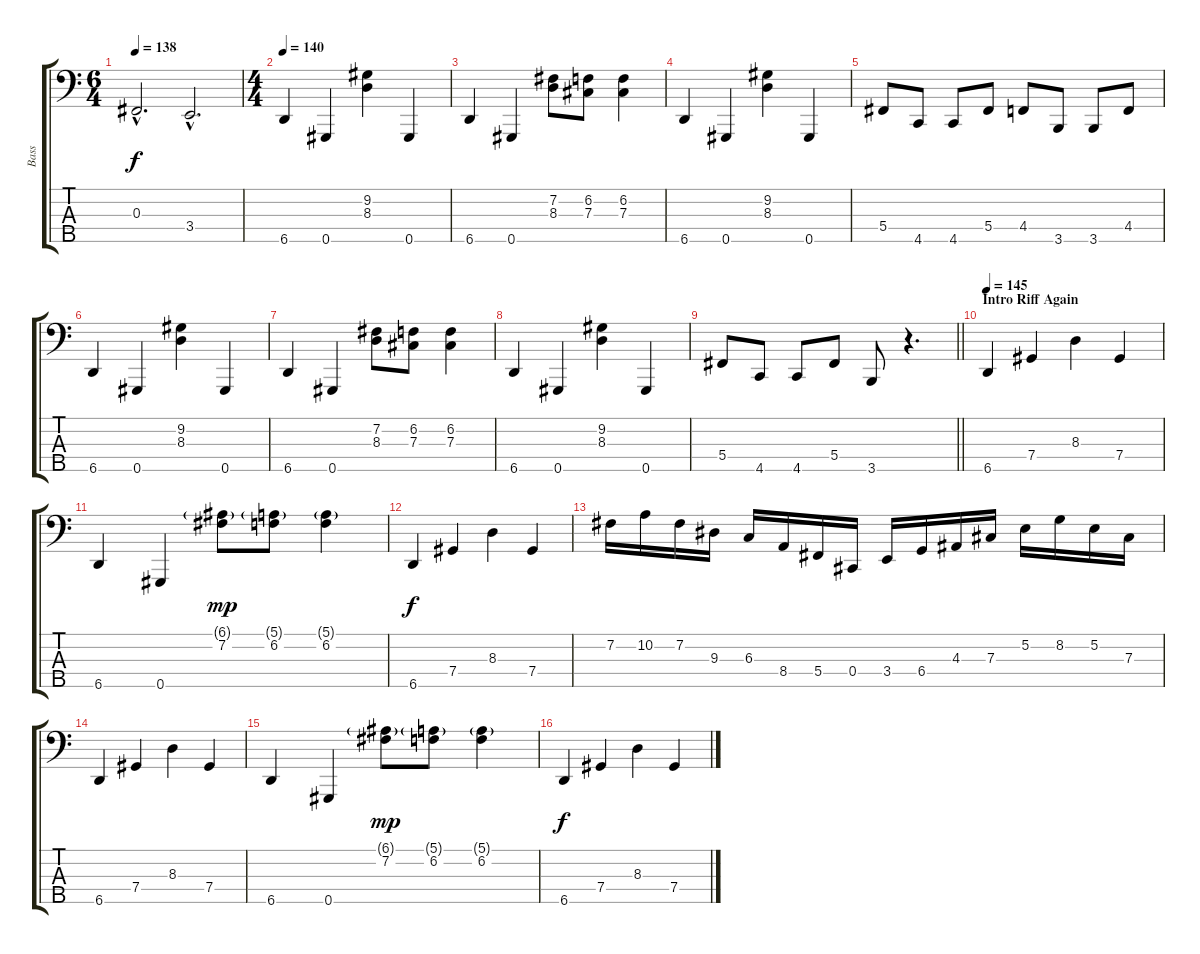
\track ("Bass" "Bass") {instrument electricbassfinger}
\staff {score tabs}
\tuning (E2 B1 Gb1 Db1 Ab0) {hide}
\ts (6 4)
\tempo 138
\clef f4
\ks c
0.3{hac}.2{d dy f} 3.4{hac}.2{d} |
\ts (4 4)
\tempo 140
6.5.4 0.5.4 (9.2 8.3).4 0.5.4 |
6.5.4 0.5.4 (7.2 8.3).8 (6.2 7.3).8 (6.2 7.3).4 |
6.5.4 0.5.4 (9.2 8.3).4 0.5.4 |
5.4.8 4.5.8 4.5.8 5.4.8 4.4.8 3.5.8 3.5.8 4.4.8 |
6.5.4 0.5.4 (9.2 8.3).4 0.5.4 |
6.5.4 0.5.4 (7.2 8.3).8 (6.2 7.3).8 (6.2 7.3).4 |
6.5.4 0.5.4 (9.2 8.3).4 0.5.4 |
\barLineRight lightlight
5.4.8 4.5.8 4.5.8 5.4.8 3.5.8 r.4{d} |
\section ("" "Intro Riff Again")
\tempo 145
6.5.4 7.4.4 8.3.4 7.4.4 |
6.5.4 0.5.4 (6.1{g} 7.2).8{dy mp} (5.1{g} 6.2).8 (5.1{g} 6.2).4 |
6.5.4{dy f} 7.4.4 8.3.4 7.4.4 |
7.2.16 10.2.16 7.2.16 9.3.16 6.3.16 8.4.16 5.4.16 0.4.16 3.4.16 6.4.16 4.3.16 7.3.16 5.2.16 8.2.16 5.2.16 7.3.16 |
6.5.4 7.4.4 8.3.4 7.4.4 |
6.5.4 0.5.4 (6.1{g} 7.2).8{dy mp} (5.1{g} 6.2).8 (5.1{g} 6.2).4 |
6.5.4{dy f} 7.4.4 8.3.4 7.4.4
